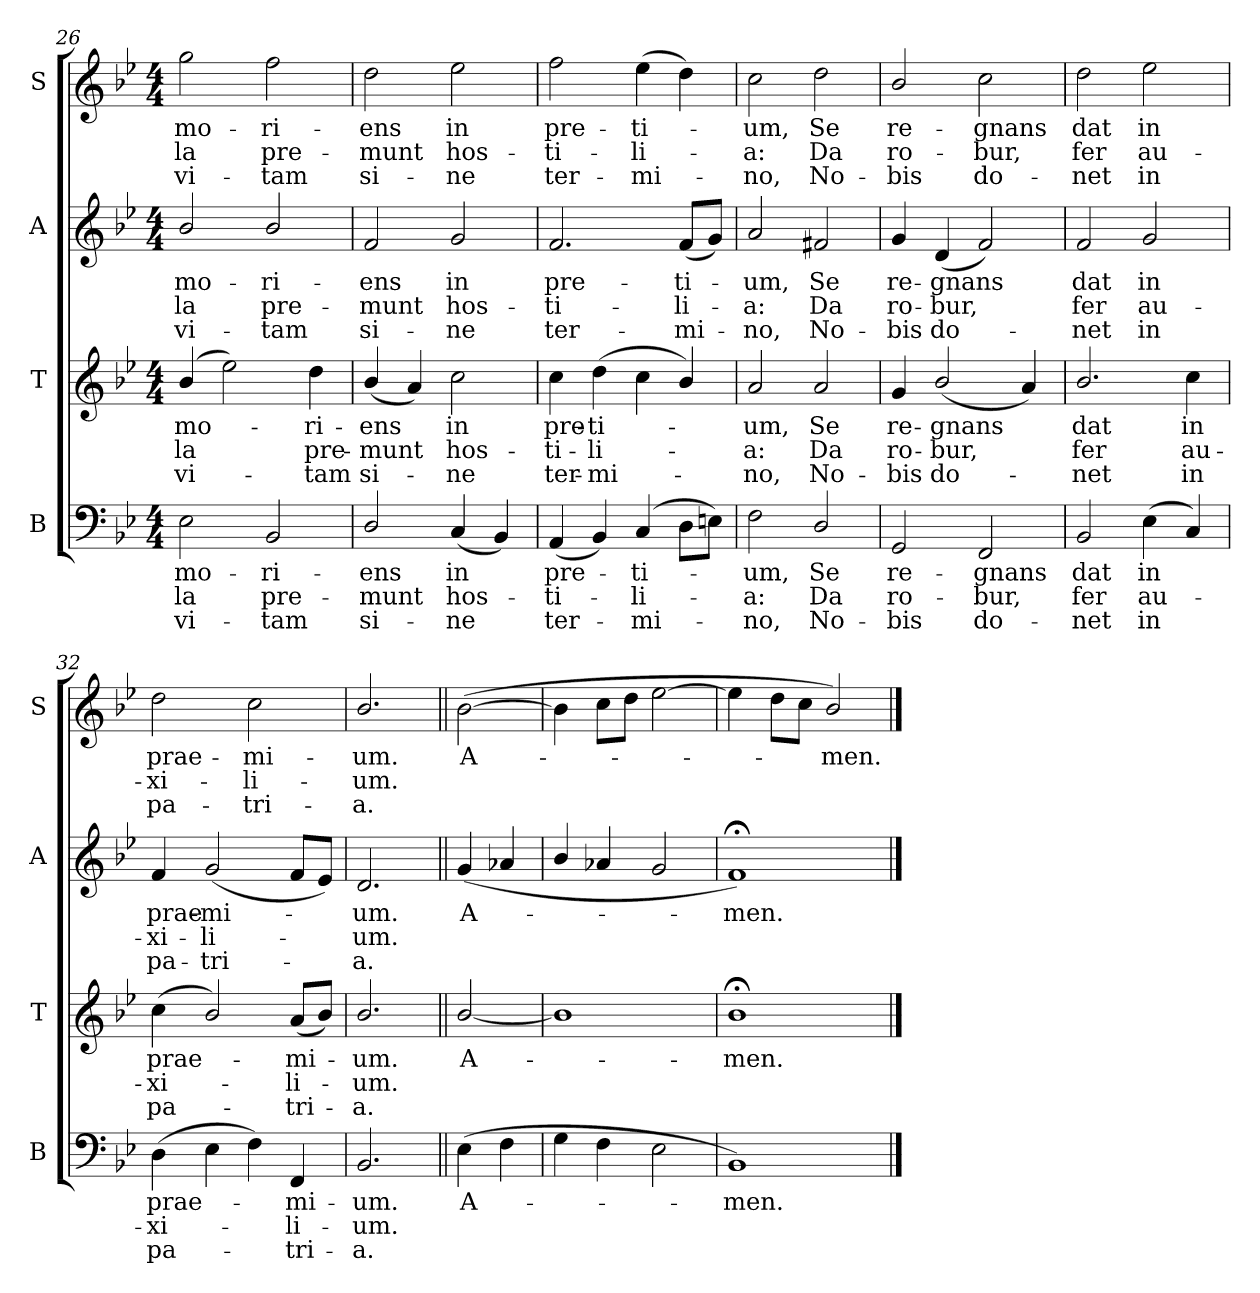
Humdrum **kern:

**kern	**text	**text	**text	**kern	**text	**text	**text	**kern	**text	**text	**text	**kern	**text	**text	**text
*part4	*part4	*part4	*part4	*part3	*part3	*part3	*part3	*part2	*part2	*part2	*part2	*part1	*part1	*part1	*part1
*staff4	*staff4	*staff4	*staff4	*staff3	*staff3	*staff3	*staff3	*staff2	*staff2	*staff2	*staff2	*staff1	*staff1	*staff1	*staff1
*I"B	*	*	*	*I"T	*	*	*	*I"A	*	*	*	*I"S	*	*	*
*I'B	*	*	*	*I'T	*	*	*	*I'A	*	*	*	*I'S	*	*	*
!!LO:LB:g=z
*clefF4	*	*	*	*clefG2	*	*	*	*clefG2	*	*	*	*clefG2	*	*	*
*k[b-e-]	*	*	*	*k[b-e-]	*	*	*	*k[b-e-]	*	*	*	*k[b-e-]	*	*	*
*B-:	*	*	*	*B-:	*	*	*	*B-:	*	*	*	*B-:	*	*	*
*M4/4	*	*	*	*M4/4	*	*	*	*M4/4	*	*	*	*M4/4	*	*	*
=26	=26	=26	=26	=26	=26	=26	=26	=26	=26	=26	=26	=26	=26	=26	=26
!	!LO:LY:b	!LO:LY:b	!LO:LY:b	!	!LO:LY:b	!LO:LY:b	!LO:LY:b	!	!LO:LY:b	!LO:LY:b	!LO:LY:b	!	!LO:LY:b	!LO:LY:b	!LO:LY:b
2E-	mo-	-la	vi-	(4b-/	mo-	la	vi-	2b-/	mo-	-la	vi-	2gg	mo-	-la	vi-
.	.	.	.	2ee-)	.	.	.	.	.	.	.	.	.	.	.
!	!LO:LY:b	!LO:LY:b	!LO:LY:b	!	!	!	!	!	!LO:LY:b	!LO:LY:b	!LO:LY:b	!	!LO:LY:b	!LO:LY:b	!LO:LY:b
2BB-	-ri-	-pre-	-tam	.	.	.	.	2b-/	-ri-	-pre-	-tam	2ff	-ri-	-pre-	-tam
!	!	!	!	!	!LO:LY:b	!LO:LY:b	!LO:LY:b	!	!	!	!	!	!	!	!
.	.	.	.	4dd	ri-	-pre-	-tam	.	.	.	.	.	.	.	.
=27	=27	=27	=27	=27	=27	=27	=27	=27	=27	=27	=27	=27	=27	=27	=27
!	!LO:LY:b	!LO:LY:b	!LO:LY:b	!	!LO:LY:b	!LO:LY:b	!LO:LY:b	!	!LO:LY:b	!LO:LY:b	!LO:LY:b	!	!LO:LY:b	!LO:LY:b	!LO:LY:b
2D/	ens	munt	si-	(<4b-/	ens	munt	si-	2f	ens	munt	si-	2dd	ens	munt	si-
.	.	.	.	4a)	.	.	.	.	.	.	.	.	.	.	.
!	!LO:LY:b	!LO:LY:b	!LO:LY:b	!	!LO:LY:b	!LO:LY:b	!LO:LY:b	!	!LO:LY:b	!LO:LY:b	!LO:LY:b	!	!LO:LY:b	!LO:LY:b	!LO:LY:b
(<4C	-in	hos-	ne	2cc	in	hos-	-ne	2g	-in	hos-	-ne	2ee-	-in	hos-	-ne
4BB-)	.	.	.	.	.	.	.	.	.	.	.	.	.	.	.
=28	=28	=28	=28	=28	=28	=28	=28	=28	=28	=28	=28	=28	=28	=28	=28
!	!LO:LY:b	!LO:LY:b	!LO:LY:b	!	!LO:LY:b	!LO:LY:b	!LO:LY:b	!	!LO:LY:b	!LO:LY:b	!LO:LY:b	!	!LO:LY:b	!LO:LY:b	!LO:LY:b
(<4AA	pre-	ti-	ter-	4cc	pre-	-ti-	-ter-	2.f	pre-	-ti-	-ter-	2ff	pre-	-ti-	-ter-
!	!	!	!	!	!LO:LY:b	!LO:LY:b	!LO:LY:b	!	!	!	!	!	!	!	!
4BB-)	.	.	.	(>4dd	-ti-	li-	mi-	.	.	.	.	.	.	.	.
!	!LO:LY:b	!LO:LY:b	!LO:LY:b	!	!	!	!	!	!	!	!	!	!LO:LY:b	!LO:LY:b	!LO:LY:b
(>4C	ti-	li-	mi-	4cc	.	.	.	.	.	.	.	(>4ee-	-ti-	li-	mi-
!	!	!	!	!	!	!	!	!	!LO:LY:b	!LO:LY:b	!LO:LY:b	!	!	!	!
8DL	.	.	.	4b-/)	.	.	.	(<8fL	-ti-	li-	mi-	4dd)	.	.	.
8EnJ)	.	.	.	.	.	.	.	8gJ)	.	.	.	.	.	.	.
=29	=29	=29	=29	=29	=29	=29	=29	=29	=29	=29	=29	=29	=29	=29	=29
!	!LO:LY:b	!LO:LY:b	!LO:LY:b	!	!LO:LY:b	!LO:LY:b	!LO:LY:b	!	!LO:LY:b	!LO:LY:b	!LO:LY:b	!	!LO:LY:b	!LO:LY:b	!LO:LY:b
2F	um,	a:	no,	2a	um,	a:	no,	2a	um,	a:	no,	2cc	um,	a:	no,
!	!LO:LY:b	!LO:LY:b	!LO:LY:b	!	!LO:LY:b	!LO:LY:b	!LO:LY:b	!	!LO:LY:b	!LO:LY:b	!LO:LY:b	!	!LO:LY:b	!LO:LY:b	!LO:LY:b
2D/	Se	Da	No-	2a	Se	Da	No-	2f#X	Se	Da	No-	2dd	Se	Da	No-
=30	=30	=30	=30	=30	=30	=30	=30	=30	=30	=30	=30	=30	=30	=30	=30
!	!LO:LY:b	!LO:LY:b	!LO:LY:b	!	!LO:LY:b	!LO:LY:b	!LO:LY:b	!	!LO:LY:b	!LO:LY:b	!LO:LY:b	!	!LO:LY:b	!LO:LY:b	!LO:LY:b
2GG	-re-	-ro-	-bis	4g	-re-	-ro-	-bis	4g	-re-	-ro-	-bis	2b-/	-re-	-ro-	-bis
!	!	!	!	!	!LO:LY:b	!LO:LY:b	!LO:LY:b	!	!LO:LY:b	!LO:LY:b	!LO:LY:b	!	!	!	!
.	.	.	.	(<2b-/	gnans	bur,	do-	(<4d	gnans	bur,	do-	.	.	.	.
!	!LO:LY:b	!LO:LY:b	!LO:LY:b	!	!	!	!	!	!	!	!	!	!LO:LY:b	!LO:LY:b	!LO:LY:b
2FF	gnans	bur,	do-	.	.	.	.	2f)	.	.	.	2cc	gnans	bur,	do-
.	.	.	.	4a)	.	.	.	.	.	.	.	.	.	.	.
=31	=31	=31	=31	=31	=31	=31	=31	=31	=31	=31	=31	=31	=31	=31	=31
!	!LO:LY:b	!LO:LY:b	!LO:LY:b	!	!LO:LY:b	!LO:LY:b	!LO:LY:b	!	!LO:LY:b	!LO:LY:b	!LO:LY:b	!	!LO:LY:b	!LO:LY:b	!LO:LY:b
2BB-	-dat	fer	net	2.b-/	dat	fer	net	2f	dat	fer	net	2dd	-dat	fer	net
!	!LO:LY:b	!LO:LY:b	!LO:LY:b	!	!	!	!	!	!LO:LY:b	!LO:LY:b	!LO:LY:b	!	!LO:LY:b	!LO:LY:b	!LO:LY:b
(<4E-	in	au-	in	.	.	.	.	2g	in	au-	-in	2ee-	in	au-	-in
!	!	!	!	!	!LO:LY:b	!LO:LY:b	!LO:LY:b	!	!	!	!	!	!	!	!
4C)	.	.	.	4cc	in	au-	-in	.	.	.	.	.	.	.	.
=32	=32	=32	=32	=32	=32	=32	=32	=32	=32	=32	=32	=32	=32	=32	=32
!	!LO:LY:b	!LO:LY:b	!LO:LY:b	!	!LO:LY:b	!LO:LY:b	!LO:LY:b	!	!LO:LY:b	!LO:LY:b	!LO:LY:b	!	!LO:LY:b	!LO:LY:b	!LO:LY:b
(>4D	prae-	xi-	pa-	(<4cc	prae-	xi-	pa-	4f	prae-	-xi-	-pa-	2dd	prae-	-xi-	-pa-
!	!	!	!	!	!	!	!	!	!LO:LY:b	!LO:LY:b	!LO:LY:b	!	!	!	!
4E-	.	.	.	2b-/)	.	.	.	(<2g	-mi-	li-	tri-	.	.	.	.
!	!	!	!	!	!	!	!	!	!	!	!	!	!LO:LY:b	!LO:LY:b	!LO:LY:b
4F)	.	.	.	.	.	.	.	.	.	.	.	2cc	-mi-	-li-	-tri-
!	!LO:LY:b	!LO:LY:b	!LO:LY:b	!	!LO:LY:b	!LO:LY:b	!LO:LY:b	!	!	!	!	!	!	!	!
4FF	mi-	-li-	-tri-	(<8aL	mi-	li-	tri-	8fL	.	.	.	.	.	.	.
.	.	.	.	8b-J)	.	.	.	8e-J)	.	.	.	.	.	.	.
=33	=33	=33	=33	=33	=33	=33	=33	=33	=33	=33	=33	=33	=33	=33	=33
!	!LO:LY:b	!LO:LY:b	!LO:LY:b	!	!LO:LY:b	!LO:LY:b	!LO:LY:b	!	!LO:LY:b	!LO:LY:b	!LO:LY:b	!	!LO:LY:b	!LO:LY:b	!LO:LY:b
2.BB-	-um.	um.	a.	2.b-/	um.	um.	a.	2.d	um.	um.	a.	2.b-/	-um.	um.	a.
!!LO:LB:g=z
=34||	=34||	=34||	=34||	=34||	=34||	=34||	=34||	=34||	=34||	=34||	=34||	=34||	=34||	=34||	=34||
!	!LO:LY:b	!	!	!	!LO:LY:b	!	!	!	!LO:LY:b	!	!	!	!LO:LY:b	!	!
(>4E-	A-	.	.	[2b-/	A-	.	.	(<4g	A-	.	.	(>[2b-\	A-	.	.
4F	.	.	.	.	.	.	.	4a-X	.	.	.	.	.	.	.
=35	=35	=35	=35	=35	=35	=35	=35	=35	=35	=35	=35	=35	=35	=35	=35
4G	.	.	.	1b-]	.	.	.	4b-/	.	.	.	4b-]	.	.	.
4F	.	.	.	.	.	.	.	4a-X	.	.	.	8ccL	.	.	.
.	.	.	.	.	.	.	.	.	.	.	.	8ddJ	.	.	.
2E-	.	.	.	.	.	.	.	2g	.	.	.	[2ee-	.	.	.
=36	=36	=36	=36	=36	=36	=36	=36	=36	=36	=36	=36	=36	=36	=36	=36
!	!LO:LY:b	!	!	!	!LO:LY:b	!	!	!	!LO:LY:b	!	!	!	!	!	!
1BB-)	men.	.	.	1b-;<	men.	.	.	1f;<)	men.	.	.	4ee-]	.	.	.
.	.	.	.	.	.	.	.	.	.	.	.	8ddL	.	.	.
.	.	.	.	.	.	.	.	.	.	.	.	8ccJ	.	.	.
!	!	!	!	!	!	!	!	!	!	!	!	!	!LO:LY:b	!	!
.	.	.	.	.	.	.	.	.	.	.	.	2b-/)	men.	.	.
==	==	==	==	==	==	==	==	==	==	==	==	==	==	==	==
*-	*-	*-	*-	*-	*-	*-	*-	*-	*-	*-	*-	*-	*-	*-	*-
